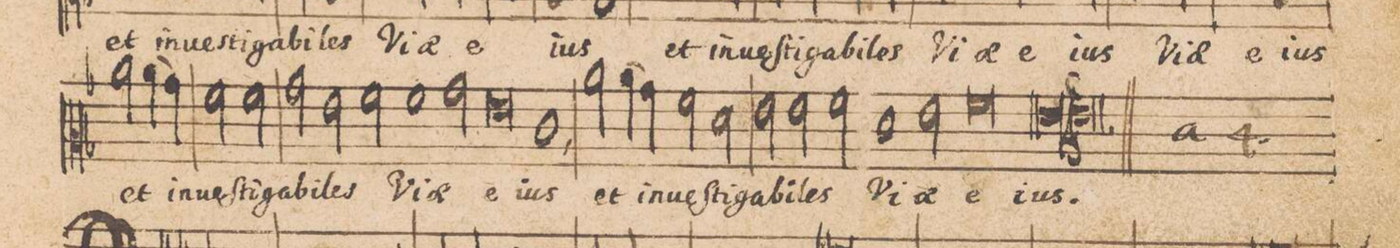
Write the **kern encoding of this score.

**kern	**text
*I"CANTVS.	*
*clefC2	*
*k[b-]	*
*met(C|)	*
*M2/1	*
2cc\	et
(>4cc\	in-
4b-\)	.
=50-	=50-
2a\	-ue-
2a\	-ſti-
2b-\	-ga-
2g\	-bi-
=51-	=51-
2a\	-les
1a	Vi-
2b-\	-ae
=52-	=52-
0g	e-
=53-	=53-
1e,	-ius
2cc\	et
(>4cc\	in-
4b-\)	.
=54-	=54-
2a\	-ue-
2f\	-ſti-
2g\	-ga-
2g\	-bi-
=55-	=55-
2a\	-les
1f	Vi-
2g\	-ae
=56-	=56-
0a	e-
=57-	=57-
0gl	-ius.
==	==
*-	*-
